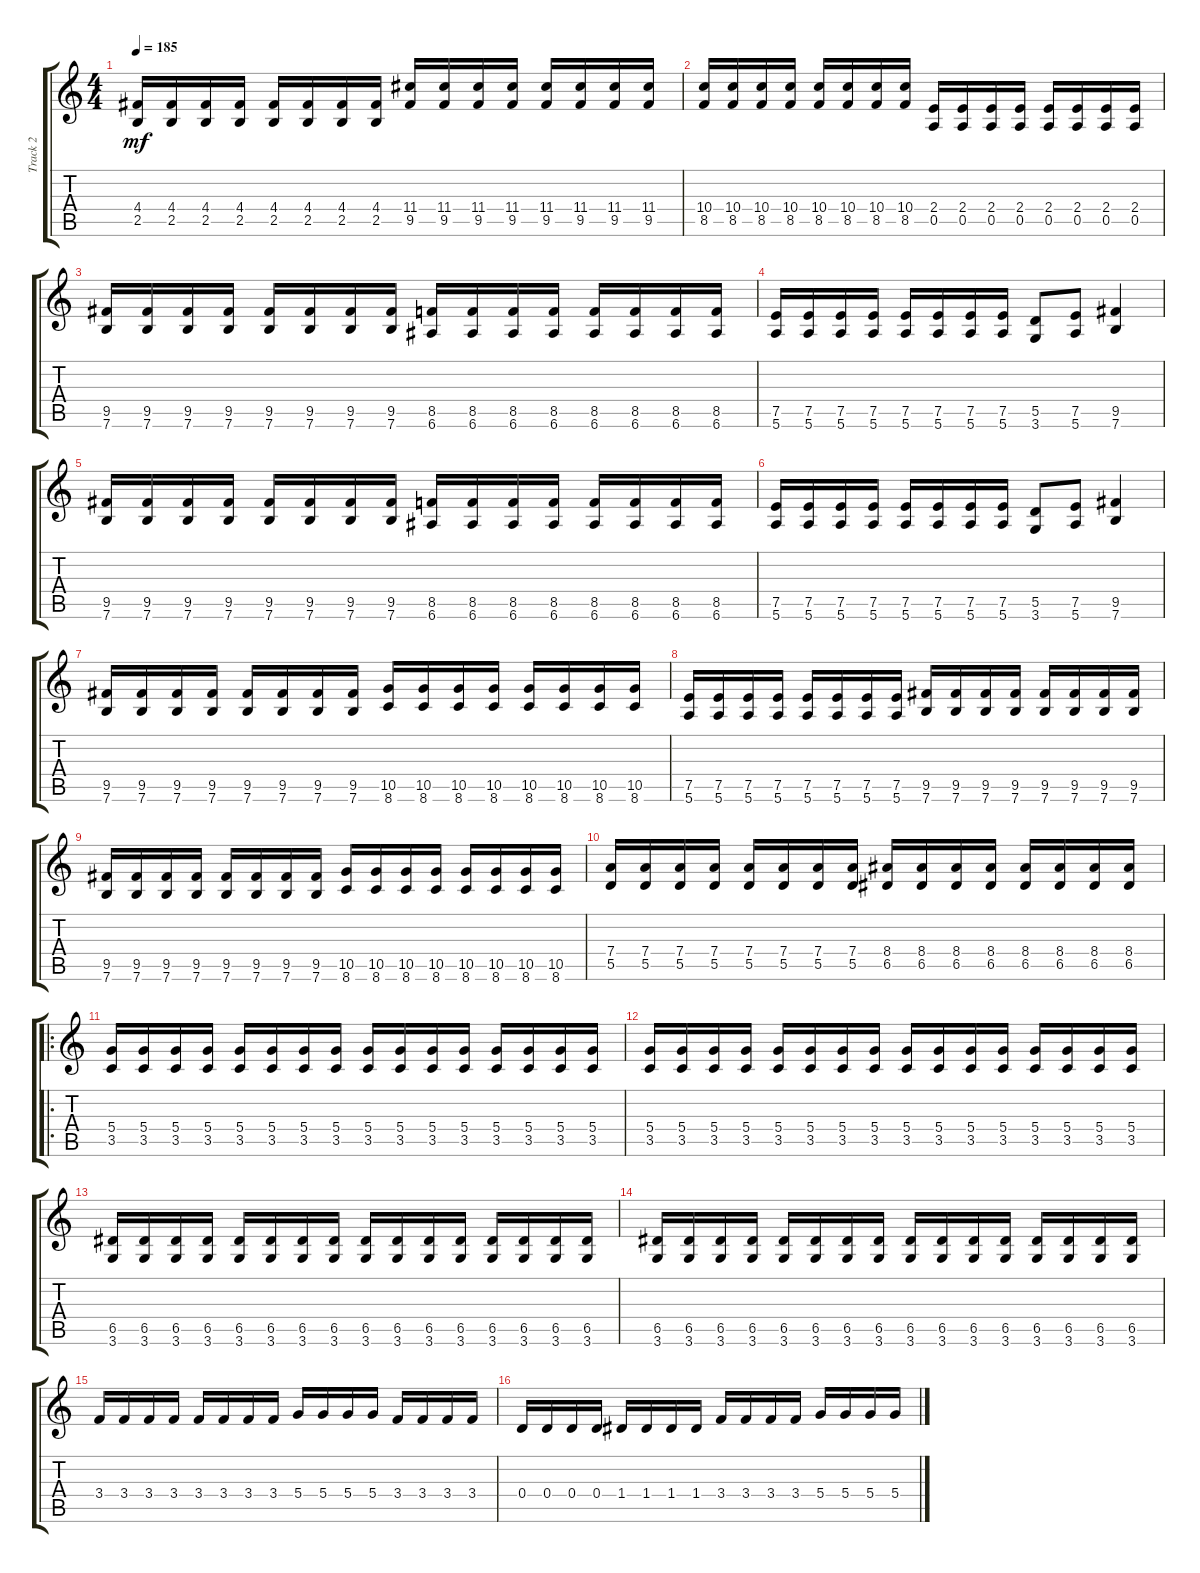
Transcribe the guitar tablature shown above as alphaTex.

\track ("Track 2" "Track 2") {instrument distortionguitar}
\staff {score tabs}
\tuning (E4 B3 G3 D3 A2 E2) {hide}
\ts (4 4)
\tempo 185
\clef g2
\ks c
(4.4 2.5).16{dy mf} (4.4 2.5).16 (4.4 2.5).16 (4.4 2.5).16 (4.4 2.5).16 (4.4 2.5).16 (4.4 2.5).16 (4.4 2.5).16 (11.4 9.5).16 (11.4 9.5).16 (11.4 9.5).16 (11.4 9.5).16 (11.4 9.5).16 (11.4 9.5).16 (11.4 9.5).16 (11.4 9.5).16 |
(10.4 8.5).16 (10.4 8.5).16 (10.4 8.5).16 (10.4 8.5).16 (10.4 8.5).16 (10.4 8.5).16 (10.4 8.5).16 (10.4 8.5).16 (2.4 0.5).16 (2.4 0.5).16 (2.4 0.5).16 (2.4 0.5).16 (2.4 0.5).16 (2.4 0.5).16 (2.4 0.5).16 (2.4 0.5).16 |
(9.5 7.6).16 (9.5 7.6).16 (9.5 7.6).16 (9.5 7.6).16 (9.5 7.6).16 (9.5 7.6).16 (9.5 7.6).16 (9.5 7.6).16 (8.5 6.6).16 (8.5 6.6).16 (8.5 6.6).16 (8.5 6.6).16 (8.5 6.6).16 (8.5 6.6).16 (8.5 6.6).16 (8.5 6.6).16 |
(7.5 5.6).16 (7.5 5.6).16 (7.5 5.6).16 (7.5 5.6).16 (7.5 5.6).16 (7.5 5.6).16 (7.5 5.6).16 (7.5 5.6).16 (5.5 3.6).8 (7.5 5.6).8 (9.5 7.6).4 |
(9.5 7.6).16 (9.5 7.6).16 (9.5 7.6).16 (9.5 7.6).16 (9.5 7.6).16 (9.5 7.6).16 (9.5 7.6).16 (9.5 7.6).16 (8.5 6.6).16 (8.5 6.6).16 (8.5 6.6).16 (8.5 6.6).16 (8.5 6.6).16 (8.5 6.6).16 (8.5 6.6).16 (8.5 6.6).16 |
(7.5 5.6).16 (7.5 5.6).16 (7.5 5.6).16 (7.5 5.6).16 (7.5 5.6).16 (7.5 5.6).16 (7.5 5.6).16 (7.5 5.6).16 (5.5 3.6).8 (7.5 5.6).8 (9.5 7.6).4 |
(9.5 7.6).16 (9.5 7.6).16 (9.5 7.6).16 (9.5 7.6).16 (9.5 7.6).16 (9.5 7.6).16 (9.5 7.6).16 (9.5 7.6).16 (10.5 8.6).16 (10.5 8.6).16 (10.5 8.6).16 (10.5 8.6).16 (10.5 8.6).16 (10.5 8.6).16 (10.5 8.6).16 (10.5 8.6).16 |
(7.5 5.6).16 (7.5 5.6).16 (7.5 5.6).16 (7.5 5.6).16 (7.5 5.6).16 (7.5 5.6).16 (7.5 5.6).16 (7.5 5.6).16 (9.5 7.6).16 (9.5 7.6).16 (9.5 7.6).16 (9.5 7.6).16 (9.5 7.6).16 (9.5 7.6).16 (9.5 7.6).16 (9.5 7.6).16 |
(9.5 7.6).16 (9.5 7.6).16 (9.5 7.6).16 (9.5 7.6).16 (9.5 7.6).16 (9.5 7.6).16 (9.5 7.6).16 (9.5 7.6).16 (10.5 8.6).16 (10.5 8.6).16 (10.5 8.6).16 (10.5 8.6).16 (10.5 8.6).16 (10.5 8.6).16 (10.5 8.6).16 (10.5 8.6).16 |
(7.4 5.5).16 (7.4 5.5).16 (7.4 5.5).16 (7.4 5.5).16 (7.4 5.5).16 (7.4 5.5).16 (7.4 5.5).16 (7.4 5.5).16 (8.4 6.5).16 (8.4 6.5).16 (8.4 6.5).16 (8.4 6.5).16 (8.4 6.5).16 (8.4 6.5).16 (8.4 6.5).16 (8.4 6.5).16 |
\ro
(5.4 3.5).16 (5.4 3.5).16 (5.4 3.5).16 (5.4 3.5).16 (5.4 3.5).16 (5.4 3.5).16 (5.4 3.5).16 (5.4 3.5).16 (5.4 3.5).16 (5.4 3.5).16 (5.4 3.5).16 (5.4 3.5).16 (5.4 3.5).16 (5.4 3.5).16 (5.4 3.5).16 (5.4 3.5).16 |
(5.4 3.5).16 (5.4 3.5).16 (5.4 3.5).16 (5.4 3.5).16 (5.4 3.5).16 (5.4 3.5).16 (5.4 3.5).16 (5.4 3.5).16 (5.4 3.5).16 (5.4 3.5).16 (5.4 3.5).16 (5.4 3.5).16 (5.4 3.5).16 (5.4 3.5).16 (5.4 3.5).16 (5.4 3.5).16 |
(6.5 3.6).16 (6.5 3.6).16 (6.5 3.6).16 (6.5 3.6).16 (6.5 3.6).16 (6.5 3.6).16 (6.5 3.6).16 (6.5 3.6).16 (6.5 3.6).16 (6.5 3.6).16 (6.5 3.6).16 (6.5 3.6).16 (6.5 3.6).16 (6.5 3.6).16 (6.5 3.6).16 (6.5 3.6).16 |
(6.5 3.6).16 (6.5 3.6).16 (6.5 3.6).16 (6.5 3.6).16 (6.5 3.6).16 (6.5 3.6).16 (6.5 3.6).16 (6.5 3.6).16 (6.5 3.6).16 (6.5 3.6).16 (6.5 3.6).16 (6.5 3.6).16 (6.5 3.6).16 (6.5 3.6).16 (6.5 3.6).16 (6.5 3.6).16 |
3.4.16 3.4.16 3.4.16 3.4.16 3.4.16 3.4.16 3.4.16 3.4.16 5.4.16 5.4.16 5.4.16 5.4.16 3.4.16 3.4.16 3.4.16 3.4.16 |
0.4.16 0.4.16 0.4.16 0.4.16 1.4.16 1.4.16 1.4.16 1.4.16 3.4.16 3.4.16 3.4.16 3.4.16 5.4.16 5.4.16 5.4.16 5.4.16
